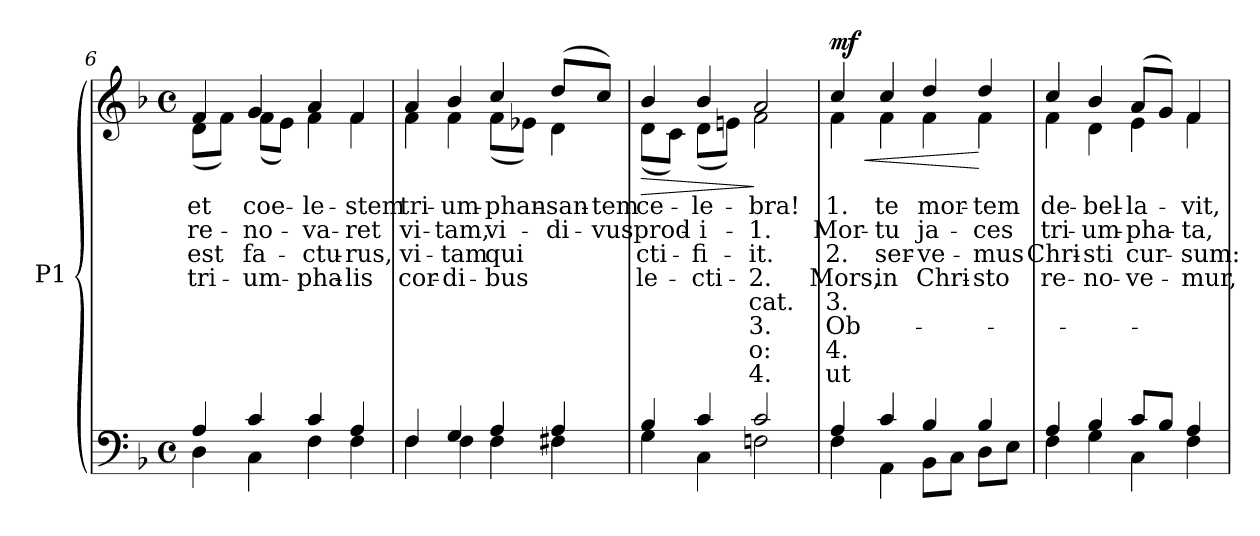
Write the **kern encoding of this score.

**kern	**kern	**text	**text	**text	**text	**text	**text	**text	**text	**dynam
*part1	*part1	*part1	*part1	*part1	*part1	*part1	*part1	*part1	*part1	*part1
*staff2	*staff1	*staff1	*staff1	*staff1	*staff1	*staff1	*staff1	*staff1	*staff1	*staff1/2
*I"P1	*	*	*	*	*	*	*	*	*	*
*clefF4	*clefG2	*	*	*	*	*	*	*	*	*
*k[b-]	*k[b-]	*	*	*	*	*	*	*	*	*
*F:	*F:	*	*	*	*	*	*	*	*	*
*M4/4	*M4/4	*	*	*	*	*	*	*	*	*
*met(c)	*met(c)	*	*	*	*	*	*	*	*	*
=6	=6	=6	=6	=6	=6	=6	=6	=6	=6	=6
*^	*	*	*	*	*	*	*	*	*	*
!	!	!	!LO:LY:b:color=#000000	!LO:LY:b:color=#000000	!LO:LY:b:color=#000000	!LO:LY:b:color=#000000	!	!	!	!	!
*	*	*^	*	*	*	*	*	*	*	*	*
4Ai/	4Di\	4fi/	(8di\L	et	re-	est	tri-	.	.	.	.	.
.	.	.	8fi\J)	.	.	.	.	.	.	.	.	.
!	!	!	!	!LO:LY:b:color=#000000	!LO:LY:b:color=#000000	!LO:LY:b:color=#000000	!LO:LY:b:color=#000000	!	!	!	!	!
4ci/	4Ci\	4gi/	(8fi\L	coe-	-no-	fa-	-um-	.	.	.	.	.
.	.	.	8ei\J)	.	.	.	.	.	.	.	.	.
!	!	!	!	!LO:LY:b:color=#000000	!LO:LY:b:color=#000000	!LO:LY:b:color=#000000	!LO:LY:b:color=#000000	!	!	!	!	!
4ci/	4Fi\	4ai/	4fi\	-le-	-va-	-ctu-	-pha-	.	.	.	.	.
!	!	!	!	!LO:LY:b:color=#000000	!LO:LY:b:color=#000000	!LO:LY:b:color=#000000	!LO:LY:b:color=#000000	!	!	!	!	!
4Ai/	4Fi\	4fi/	4fi\	-stem	-ret	-rus,	-lis	.	.	.	.	.
=7	=7	=7	=7	=7	=7	=7	=7	=7	=7	=7	=7	=7
!	!	!	!	!LO:LY:b:color=#000000	!LO:LY:b:color=#000000	!LO:LY:b:color=#000000	!LO:LY:b:color=#000000	!	!	!	!	!
4Fi/	4Fi\	4ai/	4fi\	tri-	vi-	vi-	cor-	.	.	.	.	.
!	!	!	!	!LO:LY:b:color=#000000	!LO:LY:b:color=#000000	!LO:LY:b:color=#000000	!LO:LY:b:color=#000000	!	!	!	!	!
4Gi/	4Fi\	4b-i/	4fi\	-um-	-tam,	-tam	-di-	.	.	.	.	.
!	!	!	!	!LO:LY:b:color=#000000	!LO:LY:b:color=#000000	!LO:LY:b:color=#000000	!LO:LY:b:color=#000000	!	!	!	!	!
4Ai/	4Fi\	4cci/	(8fi\L	-phan-	vi-	qui	-bus	.	.	.	.	.
.	.	.	8e-Xi\J)	.	.	.	.	.	.	.	.	.
!	!	!	!	!LO:LY:b:color=#000000	!LO:LY:b:color=#000000	!	!	!	!	!	!	!
4Ai/	4F#Xi\	(8ddi/L	4di\	san-	di-	.	.	.	.	.	.	.
!	!	!	!	!LO:LY:b:color=#000000	!LO:LY:b:color=#000000	!	!	!	!	!	!	!
.	.	8cci/J)	.	-tem	-vus	.	.	.	.	.	.	.
=8	=8	=8	=8	=8	=8	=8	=8	=8	=8	=8	=8	=8
!	!	!	!	!LO:LY:b:color=#000000	!LO:LY:b:color=#000000	!LO:LY:b:color=#000000	!LO:LY:b:color=#000000	!	!	!	!	!LO:HP:b
4B-i/	4Gi\	4b-i/	(8di\L	ce-	prod-	-cti-	-le-	.	.	.	.	>
.	.	.	8ci\J)	.	.	.	.	.	.	.	.	.
!	!	!	!	!LO:LY:b:color=#000000	!LO:LY:b:color=#000000	!LO:LY:b:color=#000000	!LO:LY:b:color=#000000	!	!	!	!	!
4ci/	4Ci\	4b-i/	(8di\L	-le-	-i-	-fi-	-cti-	.	.	.	.	.
.	.	.	8eni\J)	.	.	.	.	.	.	.	.	.
!	!	!	!	!LO:LY:b:color=#000000	!LO:LY:b:color=#000000	!LO:LY:b:color=#000000	!LO:LY:b:color=#000000	!LO:LY:b:color=#000000	!LO:LY:b:color=#000000	!LO:LY:b:color=#000000	!LO:LY:b:color=#000000	!
2ci/	2Fni\	2ai/	2fi\	-bra!	1.	-it.	2.	-cat.	3.	-o:	4.	]
!!LO:LB:g=z	!!
=9	=9	=9	=9	=9	=9	=9	=9	=9	=9	=9	=9	=9
!	!	!	!	!LO:LY:b:color=#000000	!LO:LY:b:color=#000000	!LO:LY:b:color=#000000	!LO:LY:b:color=#000000	!LO:LY:b:color=#000000	!LO:LY:b:color=#000000	!LO:LY:b:color=#000000	!LO:LY:b:color=#000000	!LO:HP:b
4Ai/	4Fi\	4cci/	4fi\	1.	Mor-	2.	Mors,	3.	Ob-	4.	ut	< mf
!	!	!	!	!LO:LY:b:color=#000000	!LO:LY:b:color=#000000	!LO:LY:b:color=#000000	!LO:LY:b:color=#000000	!	!	!	!	!
4ci/	4AAi\	4cci/	4fi\	-te	tu	-ser-	in	.	.	.	.	.
!	!	!	!	!LO:LY:b:color=#000000	!LO:LY:b:color=#000000	!LO:LY:b:color=#000000	!LO:LY:b:color=#000000	!	!	!	!	!
4B-i/	8BB-i\L	4ddi/	4fi\	mor-	ja-	-ve-	Chri-	.	.	.	.	.
.	8Ci\J	.	.	.	.	.	.	.	.	.	.	.
!	!	!	!	!LO:LY:b:color=#000000	!LO:LY:b:color=#000000	!LO:LY:b:color=#000000	!LO:LY:b:color=#000000	!	!	!	!	!
4B-i/	8Di\L	4ddi/	4fi\	-tem	-ces	-mus	-sto	.	.	.	.	[
.	8Ei\J	.	.	.	.	.	.	.	.	.	.	.
=10	=10	=10	=10	=10	=10	=10	=10	=10	=10	=10	=10	=10
!	!	!	!	!LO:LY:b:color=#000000	!LO:LY:b:color=#000000	!LO:LY:b:color=#000000	!LO:LY:b:color=#000000	!	!	!	!	!
4Ai/	4Fi\	4cci/	4fi\	de-	tri-	Chri-	re-	.	.	.	.	.
!	!	!	!	!LO:LY:b:color=#000000	!LO:LY:b:color=#000000	!LO:LY:b:color=#000000	!LO:LY:b:color=#000000	!	!	!	!	!
4B-i/	4Gi\	4b-i/	4di\	-bel-	-um-	-sti	-no-	.	.	.	.	.
!	!	!	!	!LO:LY:b:color=#000000	!LO:LY:b:color=#000000	!LO:LY:b:color=#000000	!LO:LY:b:color=#000000	!	!	!	!	!
8ci/L	4Ci\	(8ai/L	4ei\	-la-	-pha-	cur-	-ve-	.	.	.	.	.
8B-i/J	.	8gi/J)	.	.	.	.	.	.	.	.	.	.
!	!	!	!	!LO:LY:b:color=#000000	!LO:LY:b:color=#000000	!LO:LY:b:color=#000000	!LO:LY:b:color=#000000	!	!	!	!	!
4Ai/	4Fi\	4fi/	4fi\	-vit,	-ta,	-sum:	-mur,	.	.	.	.	.
*v	*v	*	*	*	*	*	*	*	*	*	*	*
*	*v	*v	*	*	*	*	*	*	*	*	*
=	=	=	=	=	=	=	=	=	=	=
*-	*-	*-	*-	*-	*-	*-	*-	*-	*-	*-
